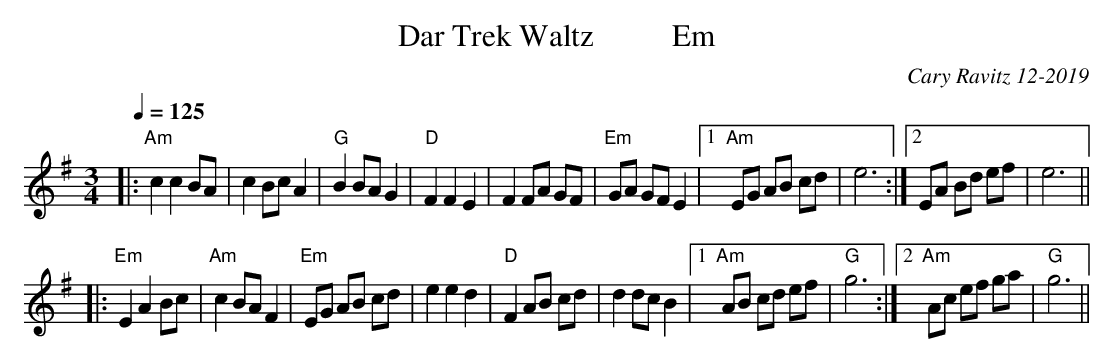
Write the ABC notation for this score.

X:1
T: Dar Trek Waltz          Em
C: Cary Ravitz 12-2019
M: 3/4
L: 1/8
Q: 1/4=125
K: Em
|: "Am"c2 c2 BA | c2 Bc A2 | "G"B2 BA G2| "D"F2 F2 E2 | F2 FA GF | "Em" GA GF E2 | [1 "Am"EG AB cd | e6 :| [2 EA Bd ef | e6 ||
|: "Em"E2 A2 Bc | "Am"c2 BA F2 | "Em"EG AB cd | e2 e2 d2 | "D"F2 AB cd | d2 dc B2 | [1"Am"AB cd ef  | "G" g6 :| [2  "Am" Ac ef ga |"G"g6 ||
